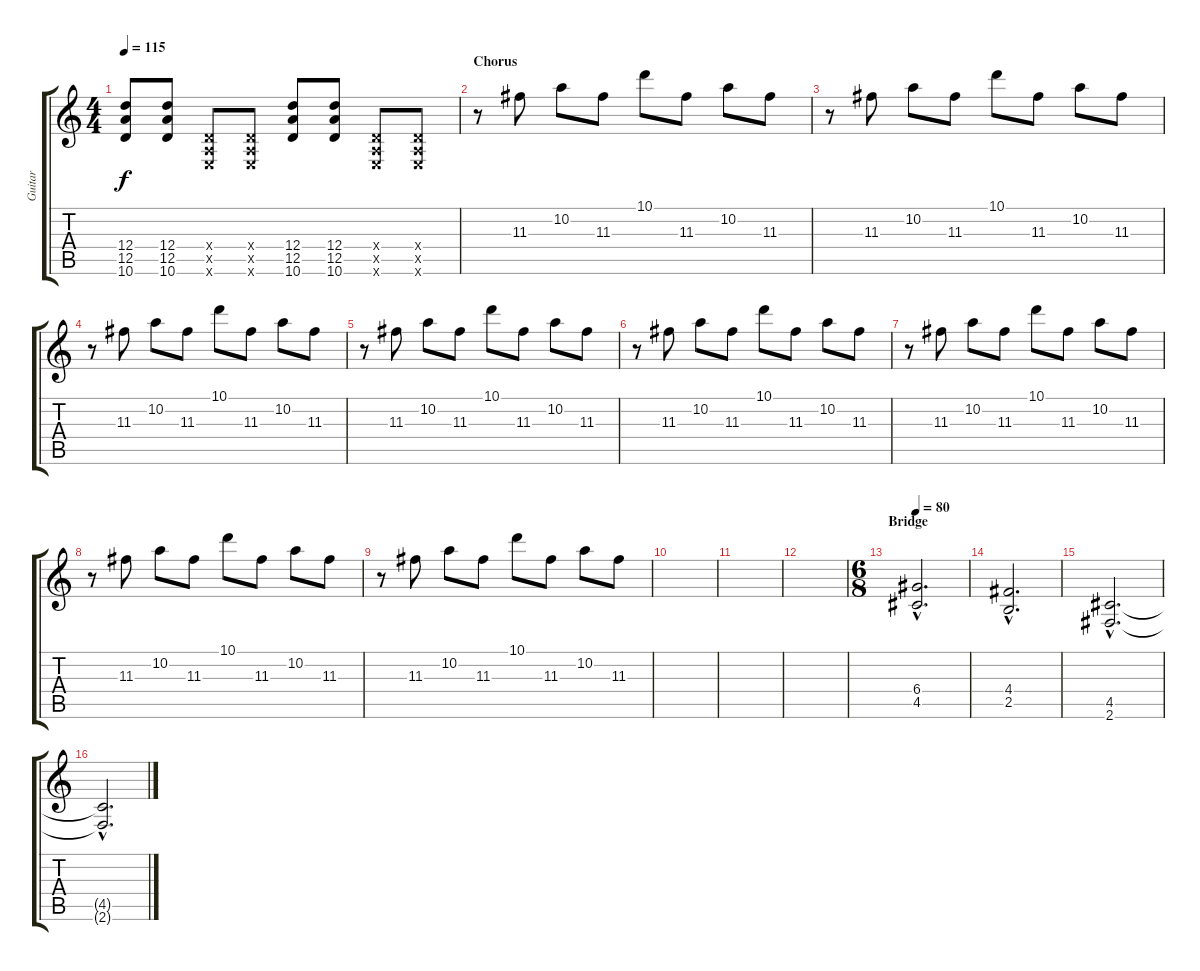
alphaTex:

\track ("Guitar" "Guitar") {instrument overdrivenguitar}
\staff {score tabs}
\tuning (E4 B3 G3 D3 A2 E2) {hide}
\ts (4 4)
\tempo 115
\clef g2
\ks c
(12.4 12.5 10.6).8{dy f} (12.4 12.5 10.6).8 (0.4{x} 0.5{x} 0.6{x}).8 (0.4{x} 0.5{x} 0.6{x}).8 (12.4 12.5 10.6).8 (12.4 12.5 10.6).8 (0.4{x} 0.5{x} 0.6{x}).8 (0.4{x} 0.5{x} 0.6{x}).8 |
\section ("" "Chorus")
r.8{volume 7} 11.3.8 10.2.8 11.3.8 10.1.8 11.3.8 10.2.8 11.3.8 |
r.8{volume 7} 11.3.8 10.2.8 11.3.8 10.1.8 11.3.8 10.2.8 11.3.8 |
r.8{volume 7} 11.3.8 10.2.8 11.3.8 10.1.8 11.3.8 10.2.8 11.3.8 |
r.8{volume 7} 11.3.8 10.2.8 11.3.8 10.1.8 11.3.8 10.2.8 11.3.8 |
r.8{volume 7} 11.3.8 10.2.8 11.3.8 10.1.8 11.3.8 10.2.8 11.3.8 |
r.8{volume 7} 11.3.8 10.2.8 11.3.8 10.1.8 11.3.8 10.2.8 11.3.8 |
r.8{volume 7} 11.3.8 10.2.8 11.3.8 10.1.8 11.3.8 10.2.8 11.3.8 |
r.8{volume 7} 11.3.8 10.2.8 11.3.8 10.1.8 11.3.8 10.2.8 11.3.8 |
|
|
|
\ts (6 8)
\section ("" "Bridge")
\tempo 80
(6.4{hac} 4.5{hac}).2{d volume 7} |
(4.4{hac} 2.5{hac}).2{d} |
(4.5{hac} 2.6{hac}).2{d} |
(4.5{hac t} 2.6{hac t}).2{d}
